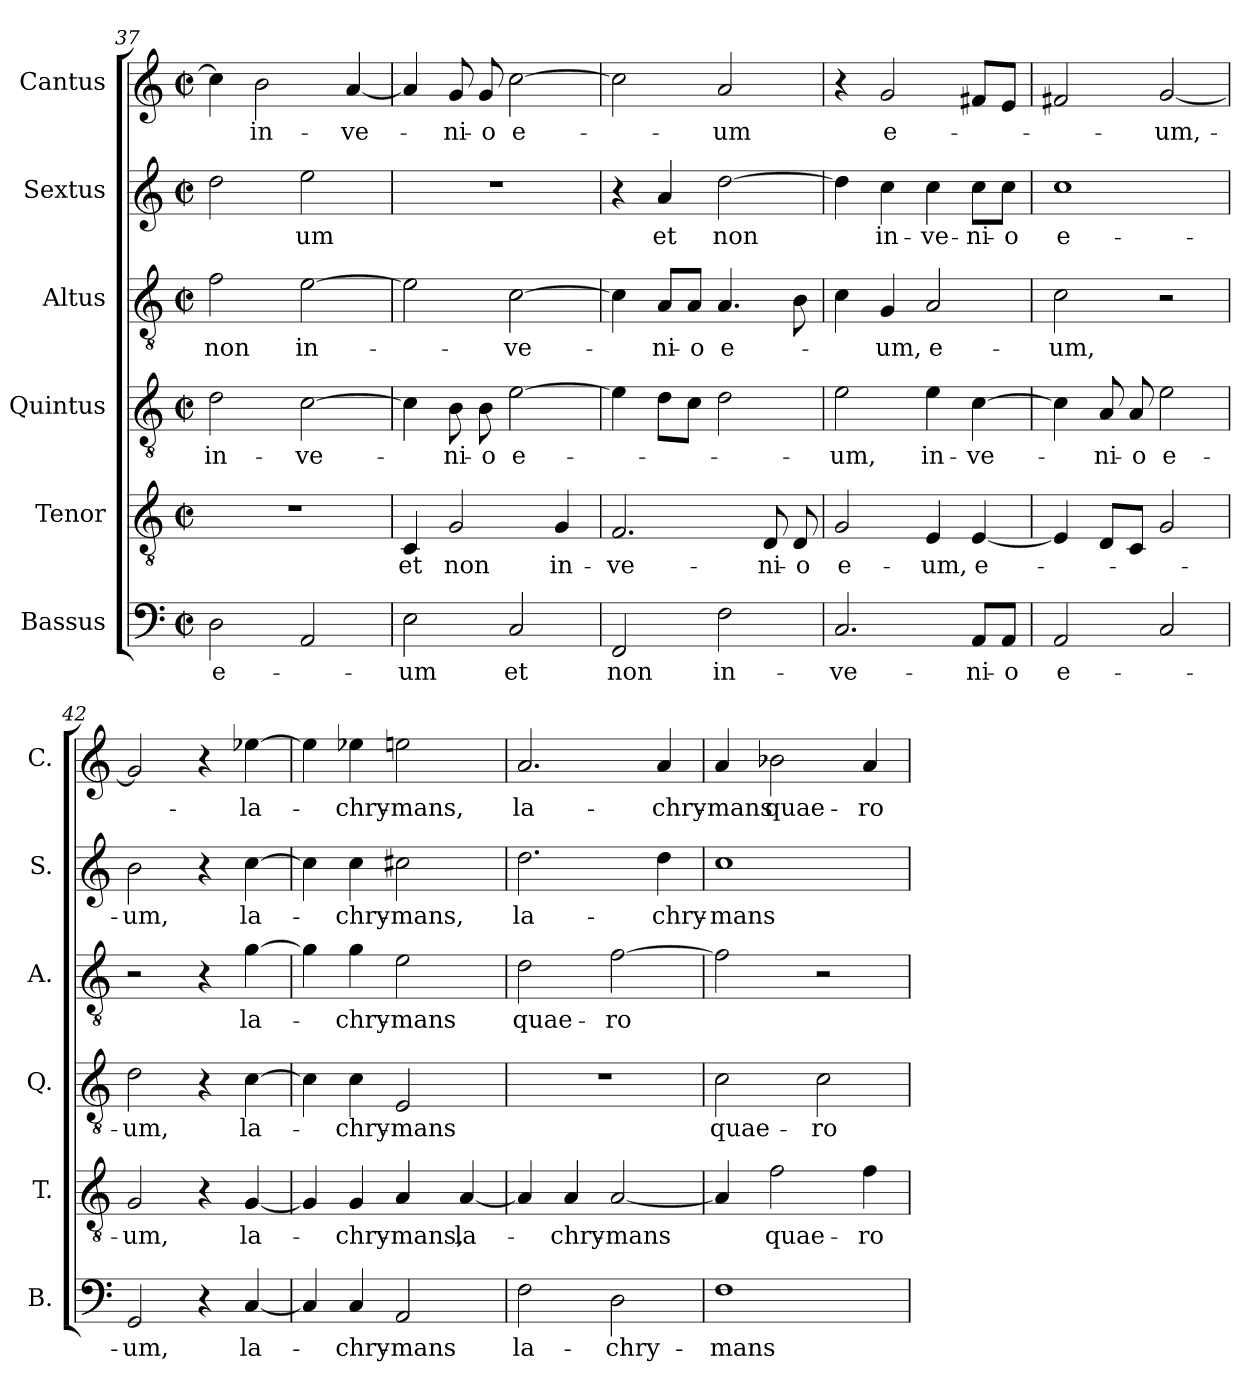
**kern	**text	**kern	**text	**kern	**text	**kern	**text	**kern	**text	**kern	**text
*part6	*part6	*part5	*part5	*part4	*part4	*part3	*part3	*part2	*part2	*part1	*part1
*staff6	*staff6	*staff5	*staff5	*staff4	*staff4	*staff3	*staff3	*staff2	*staff2	*staff1	*staff1
*I"Bassus	*	*I"Tenor	*	*I"Quintus	*	*I"Altus	*	*I"Sextus	*	*I"Cantus	*
*I'B.	*	*I'T.	*	*I'Q.	*	*I'A.	*	*I'S.	*	*I'C.	*
*clefF4	*	*clefGv2	*	*clefGv2	*	*clefGv2	*	*clefG2	*	*clefG2	*
*M2/2	*	*M2/2	*	*M2/2	*	*M2/2	*	*M2/2	*	*M2/2	*
*met(c|)	*	*met(c|)	*	*met(c|)	*	*met(c|)	*	*met(c|)	*	*met(c|)	*
=37	=37	=37	=37	=37	=37	=37	=37	=37	=37	=37	=37
!	!LO:LY:b:cj	!	!	!	!LO:LY:b:cj	!	!LO:LY:b:cj	!	!	!	!
2D\	e-	1r	.	2d\	in-	2f\	non	2dd\	.	4cc\]	.
!	!	!	!	!	!	!	!	!	!	!	!LO:LY:b:cj
.	.	.	.	.	.	.	.	.	.	2b\	-in-
!	!	!	!	!	!LO:LY:b:cj	!	!LO:LY:b:cj	!	!LO:LY:b:cj	!	!
2AA/	.	.	.	[>2c\	-ve-	[>2e\	in-	2ee\	-um	.	.
!	!	!	!	!	!	!	!	!	!	!	!LO:LY:b:cj
.	.	.	.	.	.	.	.	.	.	[<4a/	-ve-
=38	=38	=38	=38	=38	=38	=38	=38	=38	=38	=38	=38
!	!LO:LY:b:cj	!	!LO:LY:b:cj	!	!	!	!	!	!	!	!
2E\	-um	4C/	et	4c\]	.	2e\]	.	1r	.	4a/]	.
!	!	!	!LO:LY:b:cj	!	!LO:LY:b:cj	!	!	!	!	!	!LO:LY:b:cj
.	.	2G/	non	8B\	-ni-	.	.	.	.	8g/	-ni-
!	!	!	!	!	!LO:LY:b:cj	!	!	!	!	!	!LO:LY:b:cj
.	.	.	.	8B\	-o	.	.	.	.	8g/	-o
!	!LO:LY:b:cj	!	!	!	!LO:LY:b:cj	!	!LO:LY:b:cj	!	!	!	!LO:LY:b:cj
2C/	et	.	.	[>2e\	e-	[>2c\	-ve-	.	.	[>2cc\	e-
!	!	!	!LO:LY:b:cj	!	!	!	!	!	!	!	!
.	.	4G/	in-	.	.	.	.	.	.	.	.
=39	=39	=39	=39	=39	=39	=39	=39	=39	=39	=39	=39
!	!LO:LY:b:cj	!	!LO:LY:b:cj	!	!	!	!	!	!	!	!
2FF/	non	2.F/	-ve-	4e\]	.	4c\]	.	4r	.	2cc\]	.
!	!	!	!	!	!	!	!LO:LY:b:cj	!	!LO:LY:b:cj	!	!
.	.	.	.	8d\L	.	8A/L	-ni-	4a/	et	.	.
!	!	!	!	!	!	!	!LO:LY:b:cj	!	!	!	!
.	.	.	.	8c\J	.	8A/J	-o	.	.	.	.
!	!LO:LY:b:cj	!	!	!	!	!	!LO:LY:b:cj	!	!LO:LY:b:cj	!	!LO:LY:b:cj
2F\	in-	.	.	2d\	.	4.A/	e-	[>2dd\	non	2a/	-um
!	!	!	!LO:LY:b:cj	!	!	!	!	!	!	!	!
.	.	8D/	-ni-	.	.	.	.	.	.	.	.
!	!	!	!LO:LY:b:cj	!	!	!	!	!	!	!	!
.	.	8D/	-o	.	.	8B\	.	.	.	.	.
=40	=40	=40	=40	=40	=40	=40	=40	=40	=40	=40	=40
!	!LO:LY:b:cj	!	!LO:LY:b:cj	!	!LO:LY:b:cj	!	!	!	!	!	!
2.C/	-ve-	2G/	e-	2e\	-um,	4c\	.	4dd\]	.	4r	.
!	!	!	!	!	!	!	!LO:LY:b:cj	!	!LO:LY:b:cj	!	!LO:LY:b:cj
.	.	.	.	.	.	4G/	-um,	4cc\	in-	2g/	e-
!	!	!	!LO:LY:b:cj	!	!LO:LY:b:cj	!	!LO:LY:b:cj	!	!LO:LY:b:cj	!	!
.	.	4E/	-um,	4e\	in-	2A/	e-	4cc\	-ve-	.	.
!	!LO:LY:b:cj	!	!LO:LY:b:cj	!	!LO:LY:b:cj	!	!	!	!LO:LY:b:cj	!	!
8AA/L	-ni-	[<4E/	e-	[>4c\	-ve-	.	.	8cc\L	-ni-	8f#X/L	.
!	!LO:LY:b:cj	!	!	!	!	!	!	!	!LO:LY:b:cj	!	!
8AA/J	-o	.	.	.	.	.	.	8cc\J	-o	8e/J	.
=41	=41	=41	=41	=41	=41	=41	=41	=41	=41	=41	=41
!	!LO:LY:b:cj	!	!	!	!	!	!LO:LY:b:cj	!	!LO:LY:b:rj	!	!
2AA/	e-	4E/]	.	4c\]	.	2c\	-um,	1cc	e-	2f#X/	.
!	!	!	!	!	!LO:LY:b:cj	!	!	!	!	!	!
.	.	8D/L	.	8A/	-ni-	.	.	.	.	.	.
!	!	!	!	!	!LO:LY:b:cj	!	!	!	!	!	!
.	.	8C/J	.	8A/	-o	.	.	.	.	.	.
!	!	!	!	!	!LO:LY:b:cj	!	!	!	!	!	!LO:LY:b:cj
2C/	.	2G/	.	2e\	e-	2r	.	.	.	[>2g/	-um,-
!!LO:LB:g=z
=42	=42	=42	=42	=42	=42	=42	=42	=42	=42	=42	=42
!	!LO:LY:b:cj	!	!LO:LY:b:cj	!	!LO:LY:b:cj	!	!	!	!LO:LY:b:cj	!	!
2GG/	-um,	2G/	-um,	2d\	-um,	2r	.	2b\	-um,	2g/]	.
4r	.	4r	.	4r	.	4r	.	4r	.	4r	.
!	!LO:LY:b:cj	!	!LO:LY:b:cj	!	!LO:LY:b:cj	!	!LO:LY:b:cj	!	!LO:LY:b:cj	!	!LO:LY:b:cj
[<4C/	la-	[<4G/	la-	[>4c\	la-	[>4g\	la-	[>4cc\	la-	[>4ee-X\	-la-
=43	=43	=43	=43	=43	=43	=43	=43	=43	=43	=43	=43
4C/]	.	4G/]	.	4c\]	.	4g\]	.	4cc\]	.	4ee-\]	.
!	!LO:LY:b:cj	!	!LO:LY:b	!	!LO:LY:b:cj	!	!LO:LY:b:cj	!	!LO:LY:b	!	!LO:LY:b
4C/	-chry-	4G/	-chry-	4c\	-chry-	4g\	-chry-	4cc\	-chry-	4ee-X\	-chry-
!	!LO:LY:b:cj	!	!LO:LY:b:rj	!	!LO:LY:b:cj	!	!LO:LY:b:cj	!	!LO:LY:b:rj	!	!LO:LY:b:rj
2AA/	-mans	4A/	-mans,	2E/	-mans	2e\	-mans	2cc#X\	-mans,	2een\	-mans,
!	!	!	!LO:LY:b:cj	!	!	!	!	!	!	!	!
.	.	[<4A/	la-	.	.	.	.	.	.	.	.
=44	=44	=44	=44	=44	=44	=44	=44	=44	=44	=44	=44
!	!LO:LY:b:cj	!	!	!	!	!	!LO:LY:b:cj	!	!LO:LY:b:cj	!	!LO:LY:b:cj
2F\	la-	4A/]	.	1r	.	2d\	quae-	2.dd\	la-	2.a/	la-
!	!	!	!LO:LY:b	!	!	!	!	!	!	!	!
.	.	4A/	-chry-	.	.	.	.	.	.	.	.
!	!LO:LY:b:cj	!	!LO:LY:b:rj	!	!	!	!LO:LY:b:cj	!	!	!	!
2D\	-chry-	[<2A/	-mans	.	.	[>2f\	-ro	.	.	.	.
!	!	!	!	!	!	!	!	!	!LO:LY:b:cj	!	!LO:LY:b:cj
.	.	.	.	.	.	.	.	4dd\	-chry-	4a/	-chry-
=45	=45	=45	=45	=45	=45	=45	=45	=45	=45	=45	=45
!	!LO:LY:b:cj	!	!	!	!LO:LY:b:cj	!	!	!	!LO:LY:b:cj	!	!LO:LY:b:cj
1F	-mans	4A/]	.	2c\	quae-	2f\]	.	1cc	-mans	4a/	-mans
!	!	!	!LO:LY:b:cj	!	!	!	!	!	!	!	!LO:LY:b:cj
.	.	2f\	quae-	.	.	.	.	.	.	2b-X\	quae-
!	!	!	!	!	!LO:LY:b:cj	!	!	!	!	!	!
.	.	.	.	2c\	-ro	2r	.	.	.	.	.
!	!	!	!LO:LY:b:cj	!	!	!	!	!	!	!	!LO:LY:b:cj
.	.	4f\	-ro	.	.	.	.	.	.	4a/	-ro
=	=	=	=	=	=	=	=	=	=	=	=
*-	*-	*-	*-	*-	*-	*-	*-	*-	*-	*-	*-
